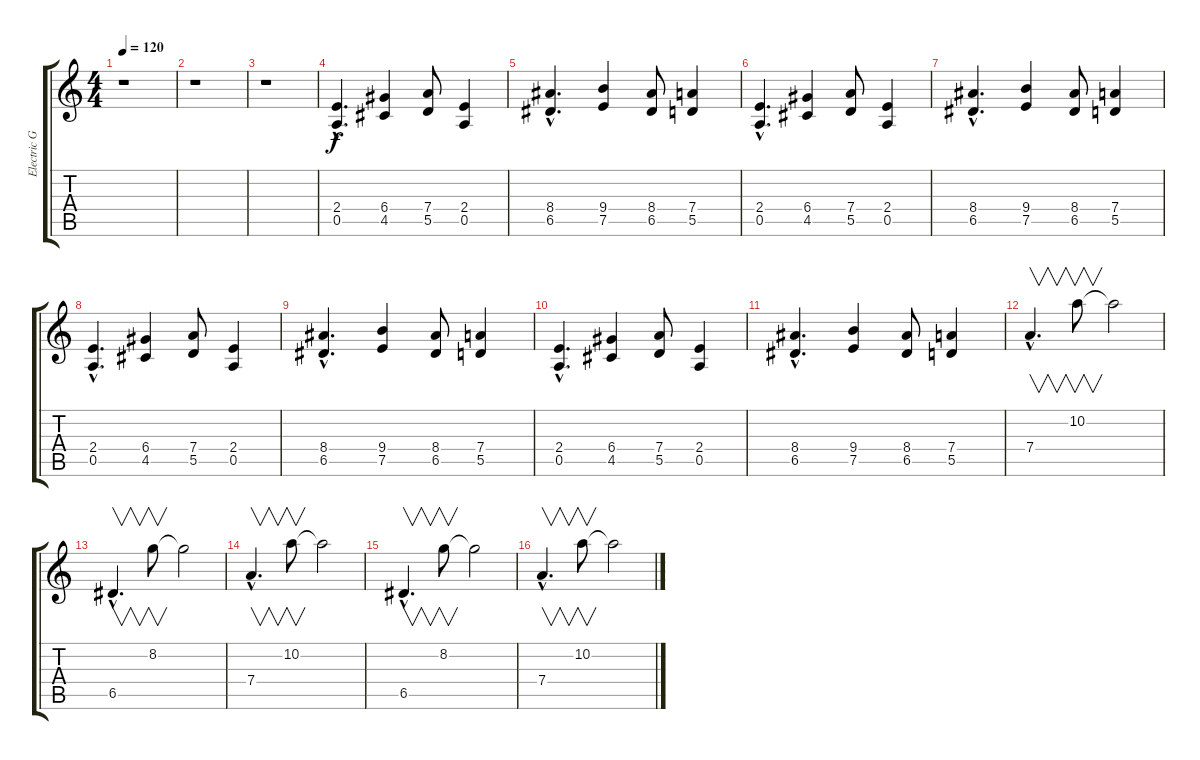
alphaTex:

\track ("Electric Guitar" "Electric G") {instrument distortionguitar}
\staff {score tabs}
\tuning (E4 B3 G3 D3 A2 E2) {hide}
\ts (4 4)
\tempo 120
\clef g2
\ks c
r.1{dy f} |
r.1 |
r.1 |
(2.4{hac} 0.5{hac}).4{d} (6.4 4.5).4 (7.4 5.5).8 (2.4 0.5).4 |
(8.4{hac} 6.5{hac}).4{d} (9.4 7.5).4 (8.4 6.5).8 (7.4 5.5).4 |
(2.4{hac} 0.5{hac}).4{d} (6.4 4.5).4 (7.4 5.5).8 (2.4 0.5).4 |
(8.4{hac} 6.5{hac}).4{d} (9.4 7.5).4 (8.4 6.5).8 (7.4 5.5).4 |
(2.4{hac} 0.5{hac}).4{d} (6.4 4.5).4 (7.4 5.5).8 (2.4 0.5).4 |
(8.4{hac} 6.5{hac}).4{d} (9.4 7.5).4 (8.4 6.5).8 (7.4 5.5).4 |
(2.4{hac} 0.5{hac}).4{d} (6.4 4.5).4 (7.4 5.5).8 (2.4 0.5).4 |
(8.4{hac} 6.5{hac}).4{d} (9.4 7.5).4 (8.4 6.5).8 (7.4 5.5).4 |
7.4{hac}.4{v d} 10.2.8{v} 10.2{t}.2 |
6.5{hac}.4{v d} 8.2.8{v} 8.2{t}.2 |
7.4{hac}.4{v d} 10.2.8{v} 10.2{t}.2 |
6.5{hac}.4{v d} 8.2.8{v} 8.2{t}.2 |
7.4{hac}.4{v d} 10.2.8{v} 10.2{t}.2
